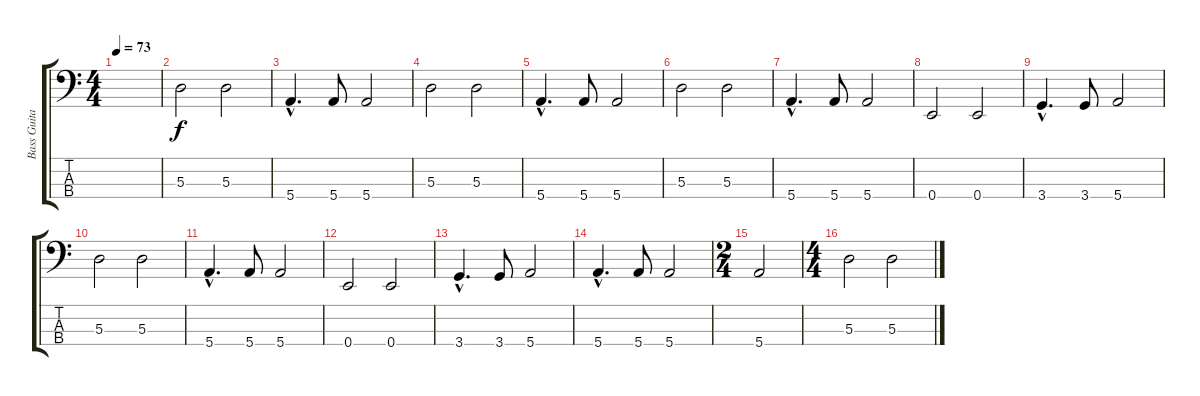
\track ("Bass Guitar" "Bass Guita") {instrument electricbasspick}
\staff {score tabs}
\tuning (G2 D2 A1 E1) {hide}
\ts (4 4)
\tempo 73
\clef f4
\ks c
|
5.3.2 5.3.2 |
5.4{hac}.4{d} 5.4.8 5.4.2 |
5.3.2 5.3.2 |
5.4{hac}.4{d} 5.4.8 5.4.2 |
5.3.2 5.3.2 |
5.4{hac}.4{d} 5.4.8 5.4.2 |
0.4.2 0.4.2 |
3.4{hac}.4{d} 3.4.8 5.4.2 |
5.3.2 5.3.2 |
5.4{hac}.4{d} 5.4.8 5.4.2 |
0.4.2 0.4.2 |
3.4{hac}.4{d} 3.4.8 5.4.2 |
5.4{hac}.4{d} 5.4.8 5.4.2 |
\ts (2 4)
5.4.2 |
\ts (4 4)
5.3.2 5.3.2
